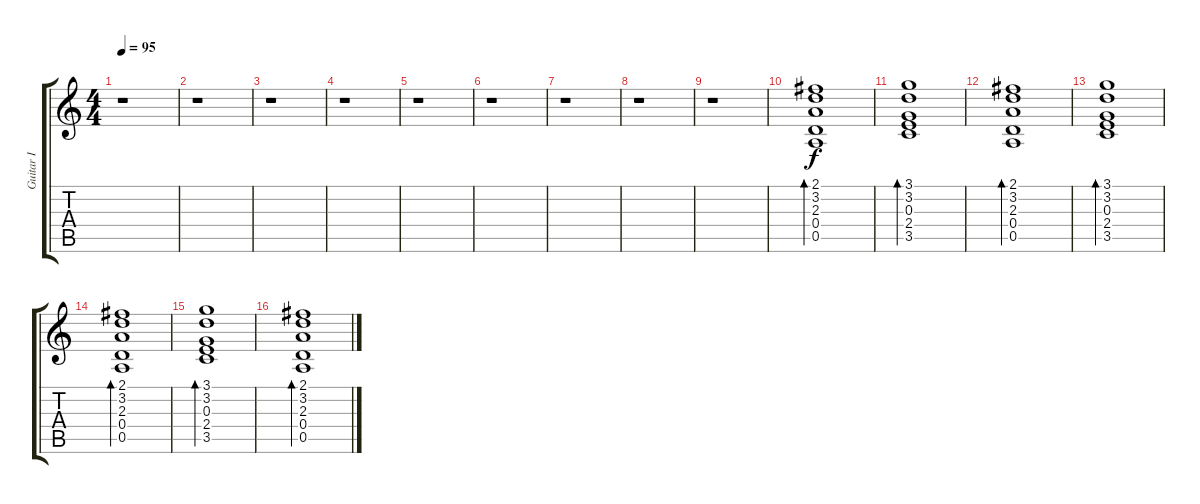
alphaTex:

\track ("Guitar I" "Guitar I") {instrument distortionguitar}
\staff {score tabs}
\tuning (E4 B3 G3 D3 A2 E2) {hide}
\ts (4 4)
\tempo 95
\clef g2
\ks c
r.1{dy f} |
r.1 |
r.1 |
r.1 |
r.1 |
r.1 |
r.1 |
r.1 |
r.1 |
(2.1 3.2 2.3 0.4 0.5).1{bd 120 instrument acousticguitarnylon} |
(3.1 3.2 0.3 2.4 3.5).1{bd 120} |
(2.1 3.2 2.3 0.4 0.5).1{bd 120} |
(3.1 3.2 0.3 2.4 3.5).1{bd 120} |
(2.1 3.2 2.3 0.4 0.5).1{bd 120} |
(3.1 3.2 0.3 2.4 3.5).1{bd 120} |
(2.1 3.2 2.3 0.4 0.5).1{bd 120}
